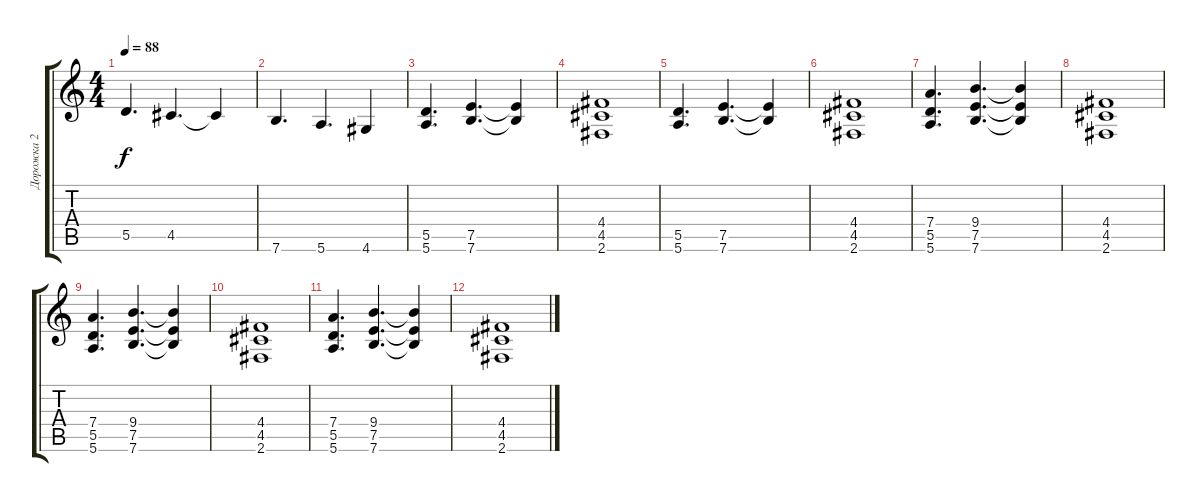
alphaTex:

\track ("Дорожка 2" "Дорожка 2") {instrument electricguitarjazz}
\staff {score tabs}
\tuning (E4 B3 G3 D3 A2 E2) {hide}
\ts (4 4)
\tempo 88
\clef g2
\ks c
5.5.4{d dy f} 4.5.4{d} 4.5{t}.4 |
7.6.4{d} 5.6.4{d} 4.6.4 |
(5.5 5.6).4{d} (7.5 7.6).4{d} (7.5{t} 7.6{t}).4 |
(4.4 4.5 2.6).1 |
(5.5 5.6).4{d} (7.5 7.6).4{d} (7.5{t} 7.6{t}).4 |
(4.4 4.5 2.6).1 |
(7.4 5.5 5.6).4{d} (9.4 7.5 7.6).4{d} (9.4{t} 7.5{t} 7.6{t}).4 |
(4.4 4.5 2.6).1 |
(7.4 5.5 5.6).4{d} (9.4 7.5 7.6).4{d} (9.4{t} 7.5{t} 7.6{t}).4 |
(4.4 4.5 2.6).1 |
(7.4 5.5 5.6).4{d} (9.4 7.5 7.6).4{d} (9.4{t} 7.5{t} 7.6{t}).4 |
(4.4 4.5 2.6).1
